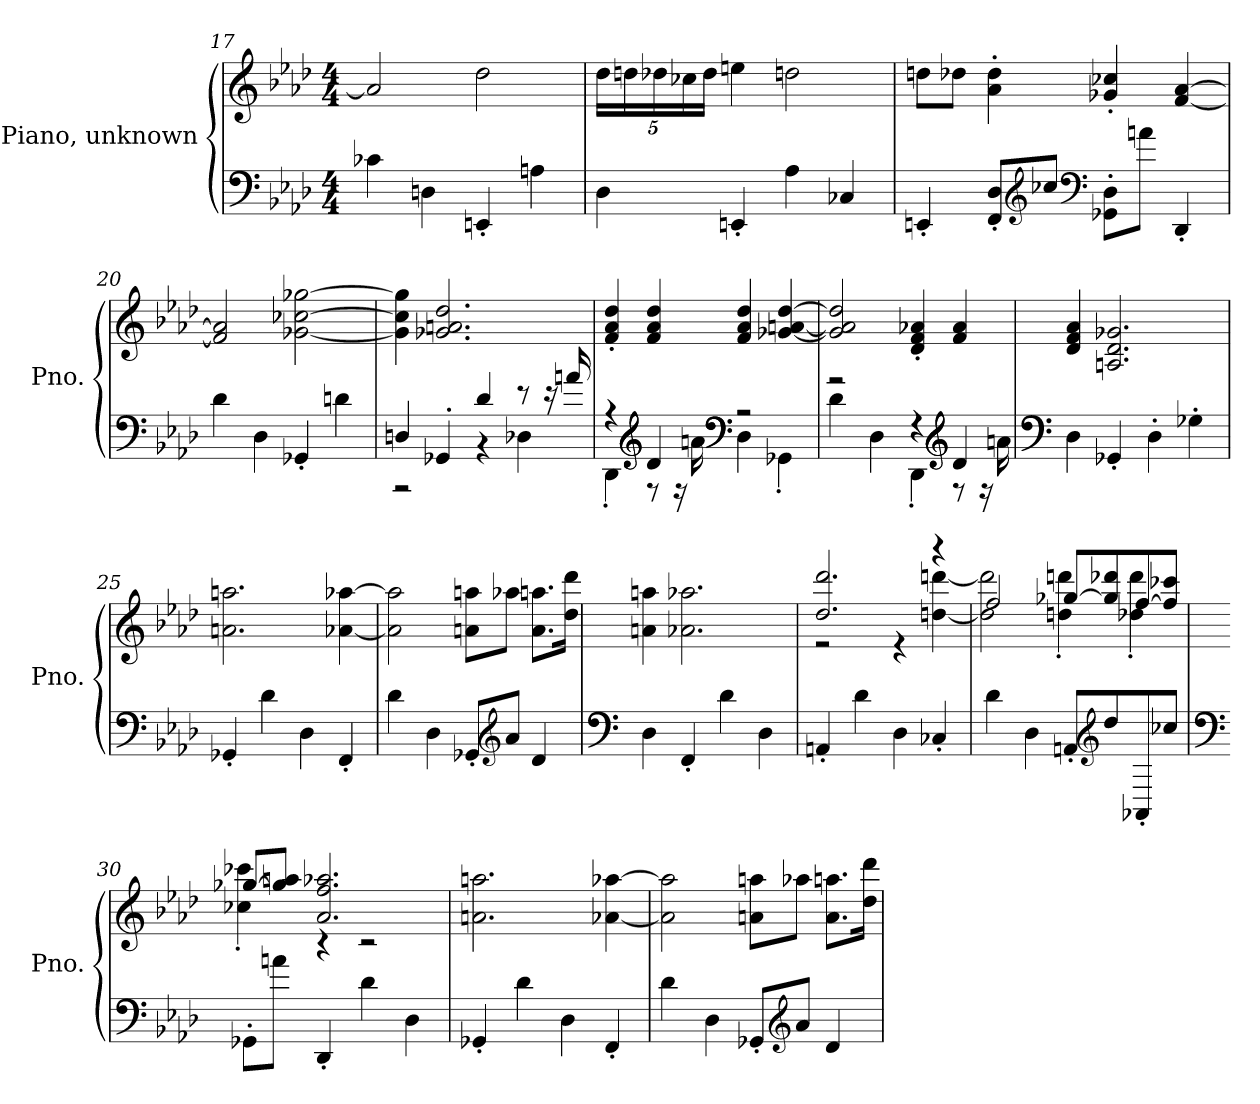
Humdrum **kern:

**kern	**kern
*part1	*part1
*staff2	*staff1
*I"Piano, unknown	*
*I'Pno.	*
!!LO:LB:g=z
*clefF4	*clefG2
*k[b-e-a-d-]	*k[b-e-a-d-]
*M4/4	*M4/4
=17	=17
4c-X\	2a-/]
4Dn\	.
4EEn'/	2dd-\
4An\	.
=18	=18
*	*Xbrackettup
4D-\	20dd-\LL
.	20ddn\
.	20dd-X\
.	20cc-X\
.	20dd-\JJ
4EEn'/	4een\
4A-\	2ddn\
4C-X/	.
=19	=19
4EEn'/	8ddn\L
.	8dd-X\J
8FF/' 8D-/'L	4a-\' 4dd-\'
*clefG2	*
8cc-X/J	.
*clefF4	*
8GG-X\' 8D-\'L	4g-X/' 4cc-X/'
8an\J	.
4DD-'/	[4f/ [4a-/
=20	=20
4d-\	2f/] 2a-/]
4D-\	.
4GG-X'/	[2g-X\ [2cc-X\ [2gg-X\
4dn\	.
!!LO:LB:g=z
=21	=21
*^	*
4Dn/	2r	4g-\] 4cc-\] 4gg-\]
4GG-X'/	.	2.g-X/ 2.an/ 2.dd-/
4d-/	4r	.
8r	4D-X\	.
16r	.	.
16an/	.	.
=22	=22	=22
4r	4DD-'\	4f/' 4a-/' 4dd-/'
*clefG2	*	*
4d-/	8r	4f/ 4a-/ 4dd-/
.	16r	.
.	16an\	.
*clefF4	*	*
2r	4D-\	4f/ 4a-/ 4dd-/
.	4GG-X'\	[4g-X/ [4an/ [4dd-/
=23	=23	=23
2r	4d-\	2g-/] 2a/] 2dd-/]
.	4D-\	.
4r	4DD-'\	4d-/' 4f/' 4a-X/'
*clefG2	*	*
4d-/	8r	4f/ 4a-/
.	16r	.
.	16an\	.
*v	*v	*
=24	=24
*clefF4	*
4D-\	4d-/ 4f/ 4a-/
4GG-X'/	2.An/ 2.d-/ 2.g-X/
4D-'\	.
4G-X'\	.
!!LO:PB:g=z
=25	=25
4GG-X'/	2.an\ 2.aan\
4d-\	.
4D-\	.
4FF'/	[4a-X\ [4aa-X\
=26	=26
4d-\	2a-\] 2aa-\]
4D-\	.
8GG-X'/L	8an\ 8aan\L
*clefG2	*
8a-/J	8aa-X\J
4d-/	8.a\ 8.aan\L
.	16dd-\ 16ddd-\Jk
=27	=27
*clefF4	*
4D-\	4an\ 4aan\
4FF'/	2.a-X\ 2.aa-X\
4d-\	.
4D-\	.
=28	=28
*	*^
4AAn'/	2.dd-/ 2.ddd-/	2r
4d-\	.	.
4D-\	.	4r
4C-X'/	4r	[4ddn\ [4dddn\
=29	=29	=29
4d-\	2ff/	2dd\] 2ddd\]
4D-\	.	.
8AAn'/L	[8gg-X/L	4ddn\' 4dddn\'
*clefG2	*	*
8dd-/	8gg-/] 8ddd-X/	.
8AA-X'/	[8ff/	4dd-X\' 4ddd-\'
8cc-X/J	8ff/] 8ccc-X/J	.
!!LO:LB:g=z	!!
=30	=30	=30
*clefF4	*	*
8GG-X'\L	[8gg-X/L	4cc-X\' 4ccc-X\'
8an\J	8gg-/] 8aan/J	.
4DD-'/	2.a-/ 2.ff/ 2.aa-X/	4r
4d-\	.	2r
4D-\	.	.
*	*v	*v
=31	=31
4GG-X'/	2.an\ 2.aan\
4d-\	.
4D-\	.
4FF'/	[4a-X\ [4aa-X\
=32	=32
4d-\	2a-\] 2aa-\]
4D-\	.
8GG-X'/L	8an\ 8aan\L
*clefG2	*
8a-/J	8aa-X\J
4d-/	8.a\ 8.aan\L
.	16dd-\ 16ddd-\Jk
=	=
*-	*-
